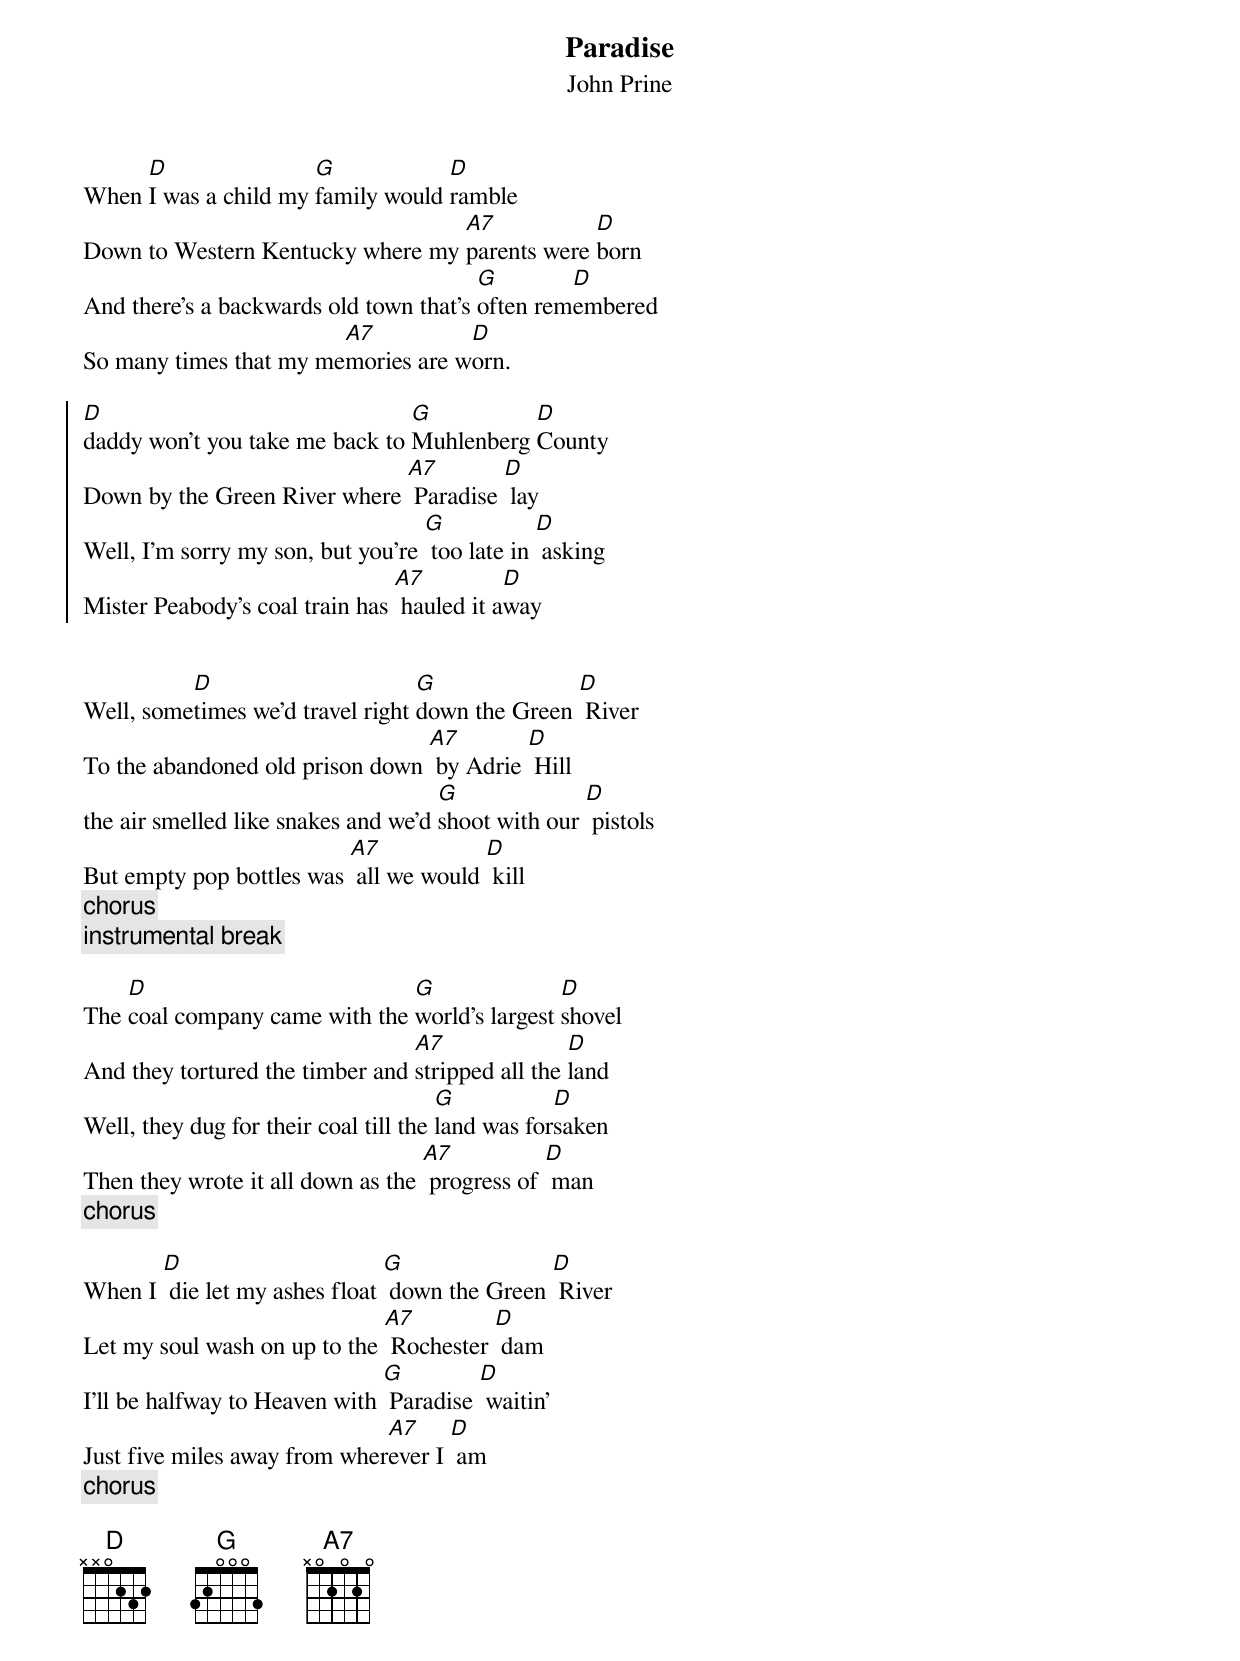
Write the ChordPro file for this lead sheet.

{title: Paradise}
{subtitle: John Prine}

When [D]I was a child my [G]family would [D]ramble
Down to Western Kentucky where my [A7]parents were [D]born
And there's a backwards old town that's [G]often rem[D]embered
So many times that my me[A7]mories are w[D]orn.

{soc}
[D]daddy won’t you take me back to [G]Muhlenberg [D]County
Down by the Green River where [A7] Paradise [D] lay
Well, I’m sorry my son, but you’re [G] too late in [D] asking
Mister Peabody’s coal train has [A7] hauled it a[D]way
{eoc}


Well, some[D]times we'd travel right [G]down the Green [D] River
To the abandoned old prison down [A7] by Adrie [D] Hill
the air smelled like snakes and we'd [G]shoot with our [D] pistols
But empty pop bottles was [A7] all we would [D] kill
{c:chorus}
{c:instrumental break}

The [D]coal company came with the [G]world's largest [D]shovel
And they tortured the timber and [A7]stripped all the [D]land
Well, they dug for their coal till the [G]land was for[D]saken
Then they wrote it all down as the [A7] progress of [D] man
{c:chorus}

When I [D] die let my ashes float [G] down the Green [D] River
Let my soul wash on up to the [A7] Rochester [D] dam
I'll be halfway to Heaven with [G] Paradise [D] waitin'
Just five miles away from wher[A7]ever I [D] am
{c:chorus}

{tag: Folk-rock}
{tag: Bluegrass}
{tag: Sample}
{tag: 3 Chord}
